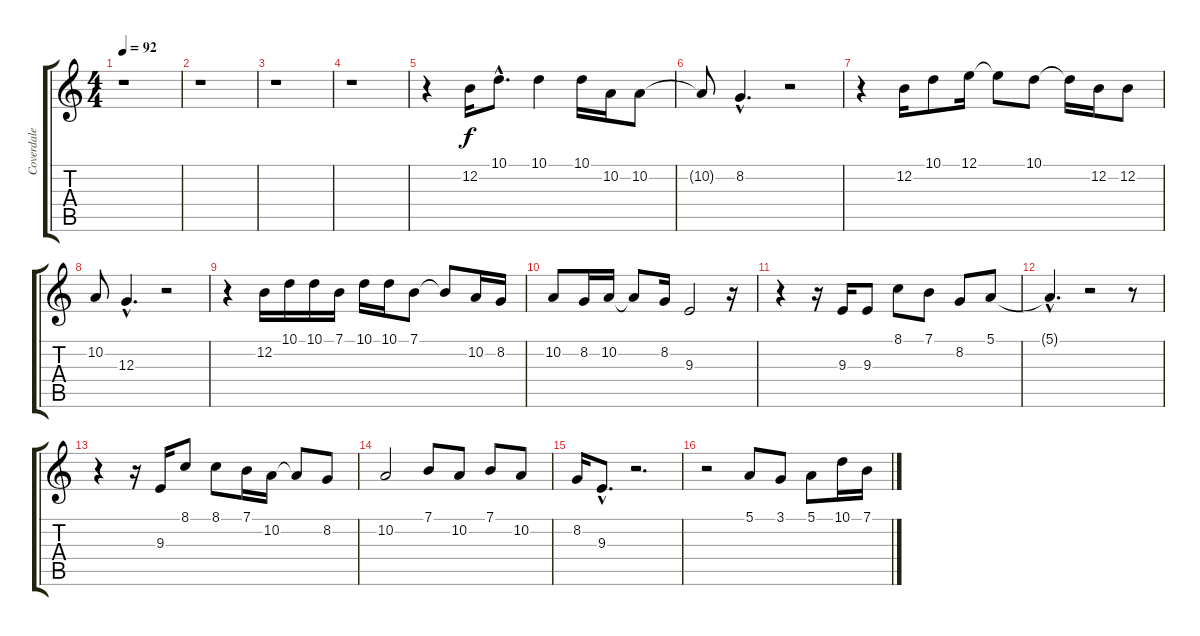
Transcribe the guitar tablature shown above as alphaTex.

\track ("Coverdale" "Coverdale") {instrument flute}
\staff {score tabs}
\tuning (E4 B3 G3 D3 A2 E2) {hide}
\ts (4 4)
\tempo 92
\clef g2
\ks c
r.1{dy f instrument flute} |
r.1 |
r.1 |
r.1 |
r.4 12.2.16 10.1{hac}.8{d} 10.1.4 10.1.16 10.2.16 10.2.8 |
10.2{t}.8 8.2{hac}.4{d} r.2 |
r.4 12.2.16 10.1.8 12.1.16 12.1{t}.8 10.1.8 10.1{t}.16 12.2.16 12.2.8 |
10.2.8 12.3{hac}.4{d} r.2 |
r.4 12.2.16 10.1.16 10.1.16 7.1.16 10.1.16 10.1.16 7.1.8 7.1{t}.8 10.2.16 8.2.16 |
10.2.8 8.2.16 10.2.16 10.2{t}.8 8.2.16 9.3.2 r.16 |
r.4 r.16 9.3.16 9.3.8 8.1.8 7.1.8 8.2.8 5.1.8 |
5.1{hac t}.4{d} r.2 r.8 |
r.4 r.16 9.3.16 8.1.8 8.1.8 7.1.16 10.2.16 10.2{t}.8 8.2.8 |
10.2.2 7.1.8 10.2.8 7.1.8 10.2.8 |
8.2.16 9.3{hac}.8{d} r.2{d} |
r.2 5.1.8 3.1.8 5.1.8 10.1.16 7.1.16
